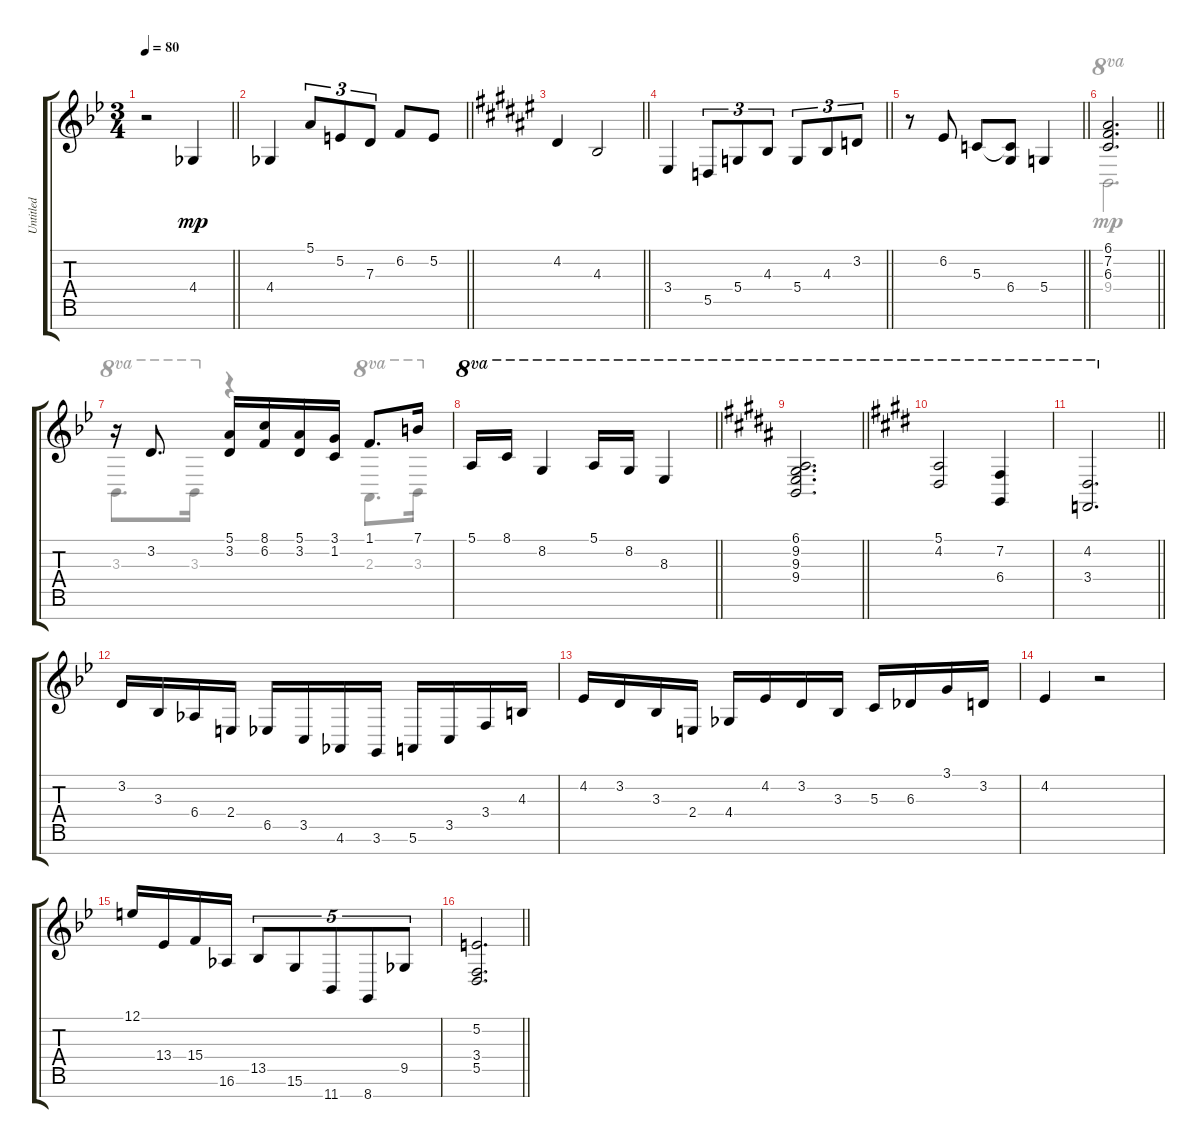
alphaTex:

\track ("Untitled" "Untitled") {instrument acousticgrandpiano}
\staff {score tabs}
\tuning (E4 B3 G3 D3 A2 E2 B1) {hide}
\voice
\ts (3 4)
\tempo 80
\clef g2
\barLineRight lightlight
\ks bb
r.2{dy mp} 4.4.4 |
\barLineRight lightlight
4.4.4 5.1.8{tu (3 2)} 5.2.8{tu (3 2)} 7.3.8{tu (3 2)} 6.2.8 5.2.8 |
\barLineRight lightlight
\ks f#
4.2.4 4.3.2 |
\barLineRight lightlight
3.4.4 5.5.8{tu (3 2)} 5.4.8{tu (3 2)} 4.3.8{tu (3 2)} 5.4.8{tu (3 2)} 4.3.8{tu (3 2)} 3.2.8{tu (3 2)} |
\barLineRight lightlight
r.8 6.2.8 5.3.8 (5.3{t} 6.4).8 5.4.4 |
\barLineRight lightlight
(6.1 7.2 6.3).2{d} |
\ks bb
r.16 3.2.8{d} (5.1 3.2).16 (8.1 6.2).16 (5.1 3.2).16 (3.1 1.2).16 1.1.8{d} 7.1.16 |
\barLineRight lightlight
5.1.16{ot 8va} 8.1.16{ot 8va} 8.2.4{ot 8va} 5.1.16{ot 8va} 8.2.16{ot 8va} 8.3.4{ot 8va} |
\barLineRight lightlight
\ks b
(6.1 9.2 9.3 9.4).2{d ot 8va} |
\ks e
(5.1 4.2).2{ot 8va} (7.2 6.4).4{ot 8va} |
\barLineRight lightlight
\ks c#minor
(4.2 3.4).2{d ot 8va} |
\ks bb
3.2.16 3.3.16 6.4.16 2.4.16 6.5.16 3.5.16 4.6.16 3.6.16 5.6.16 3.5.16 3.4.16 4.3.16 |
4.2.16 3.2.16 3.3.16 2.4.16 4.4.16 4.2.16 3.2.16 3.3.16 5.3.16 6.3.16 3.1.16 3.2.16 |
4.2.4 r.2 |
12.1.16 13.4.16 15.4.16 16.6.16 13.5.8{tu (5 4)} 15.6.8{tu (5 4)} 11.7.8{tu (5 4)} 8.7.8{tu (5 4)} 9.5.8{tu (5 4)} |
\barLineRight lightlight
(5.2 3.4 5.5).2{d}
\voice
\clef g2
\ottava regular
\simile none
\barLineRight lightlight
\ks bb
|
\barLineRight lightlight
|
\barLineRight lightlight
\ks f#
|
\barLineRight lightlight
|
\barLineRight lightlight
|
\barLineRight lightlight
9.4.2{d ot 8va} |
\ks bb
3.3.8{d ot 8va} 3.3.16{ot 8va} r.4 2.3.8{d ot 8va} 3.3.16{ot 8va} |
\barLineRight lightlight
|
\barLineRight lightlight
\ks b
|
\ks e
|
\barLineRight lightlight
\ks c#minor
|
\ks bb
|
|
|
|
\barLineRight lightlight
